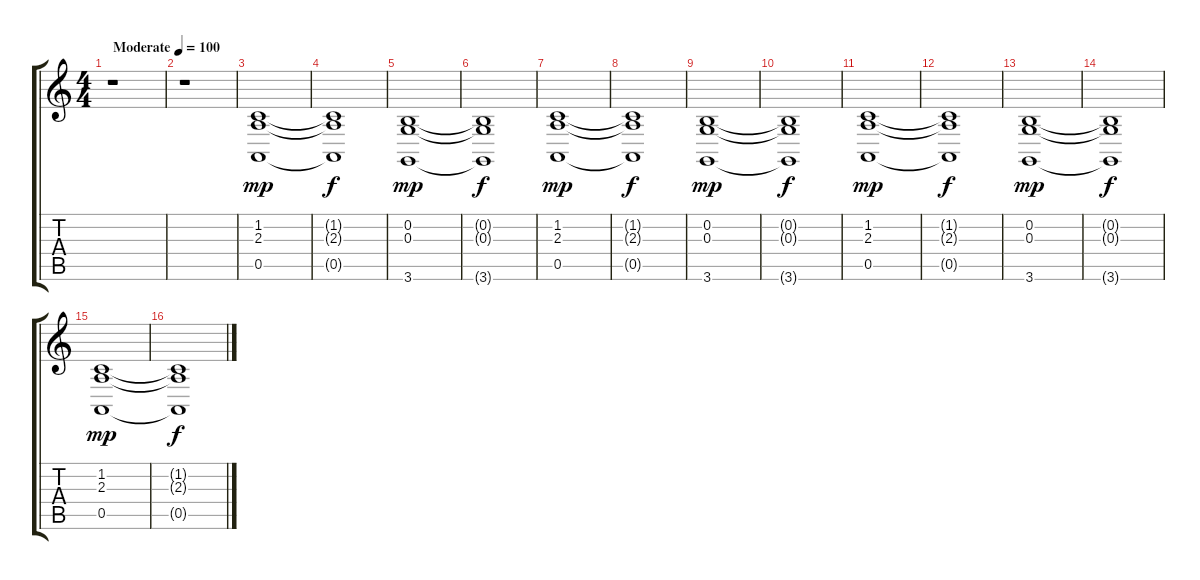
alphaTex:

\track "" {instrument fx3crystal}
\staff {score tabs}
\tuning (E4 B3 G3 D3 A2 E2) {hide}
\ts (4 4)
\tempo (100 "Moderate")
\clef g2
\ks c
r.1{dy mp instrument fx3crystal} |
r.1 |
(1.2 2.3 0.5).1 |
(1.2{t} 2.3{t} 0.5{t}).1{dy f} |
(0.2 0.3 3.6).1{dy mp} |
(0.2{t} 0.3{t} 3.6{t}).1{dy f} |
(1.2 2.3 0.5).1{dy mp} |
(1.2{t} 2.3{t} 0.5{t}).1{dy f} |
(0.2 0.3 3.6).1{dy mp} |
(0.2{t} 0.3{t} 3.6{t}).1{dy f} |
(1.2 2.3 0.5).1{dy mp} |
(1.2{t} 2.3{t} 0.5{t}).1{dy f} |
(0.2 0.3 3.6).1{dy mp} |
(0.2{t} 0.3{t} 3.6{t}).1{dy f} |
(1.2 2.3 0.5).1{dy mp} |
(1.2{t} 2.3{t} 0.5{t}).1{dy f}
